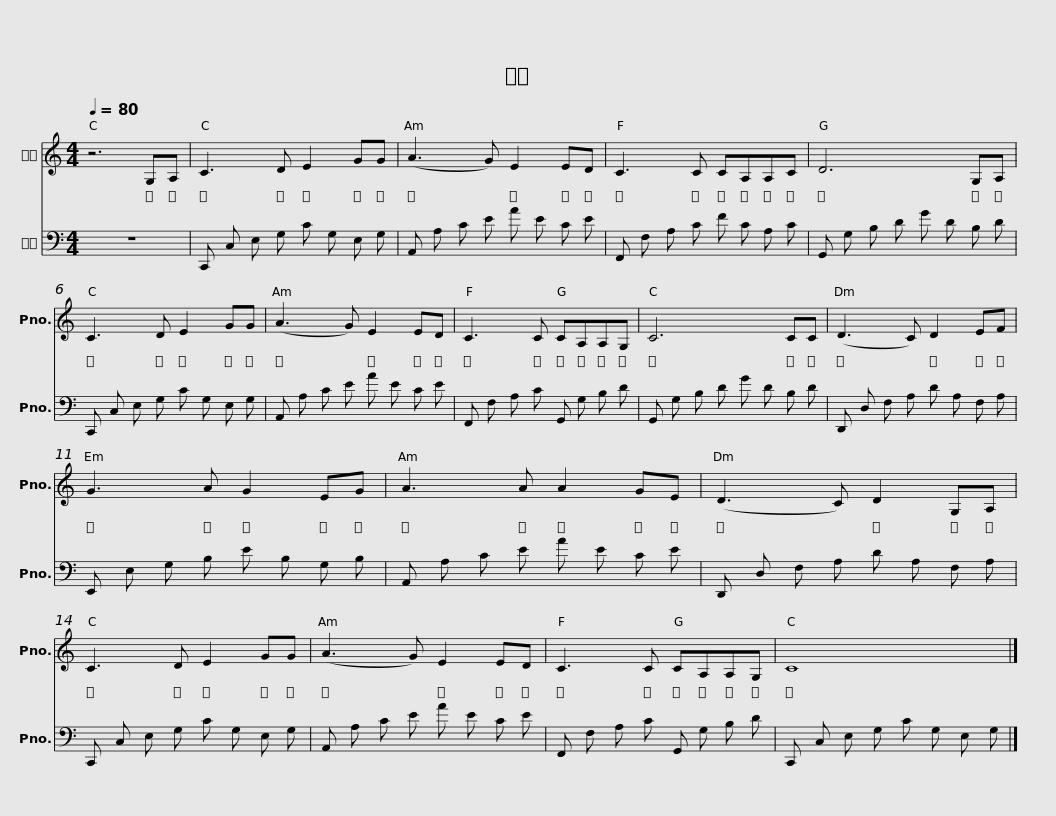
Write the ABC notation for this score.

X:1
%%score 1 2
L:1/8
Q:1/4=80
M:4/4
I:linebreak $
K:C
V:1 treble
V:2 bass
V:1
 z6 G,A, | C3 D E2 GG | (A3 G) E2 ED | C3 C CA,A,C | D6 G,A, | %5
 C3 D E2 GG | (A3 G) E2 ED | C3 C CA,A,G, | C6 CC | (D3 C) D2 EF |$ %10
 G3 A G2 EG | A3 A A2 GE | (D3 C) D2 G,A, | C3 D E2 GG | (A3 G) E2 ED | %15
 C3 C CA,A,G, | C8 |] %17
V:2
 z8 | C,, C, E, G, C G, E, G, | A,, A, C E A E C E | F,, F, A, C F C A, C | G,, G, B, D G D B, D | %5
 C,, C, E, G, C G, E, G, | A,, A, C E A E C E | F,, F, A, C G,, G, B, D | G,, G, B, D G D B, D | D,, D, F, A, D A, F, A, |$ %10
 E,, E, G, B, E B, G, B, | A,, A, C E A E C E | D,, D, F, A, D A, F, A, | C,, C, E, G, C G, E, G, | A,, A, C E A E C E | %15
 F,, F, A, C G,, G, B, D | C,, C, E, G, C G, E, G, |] %17
